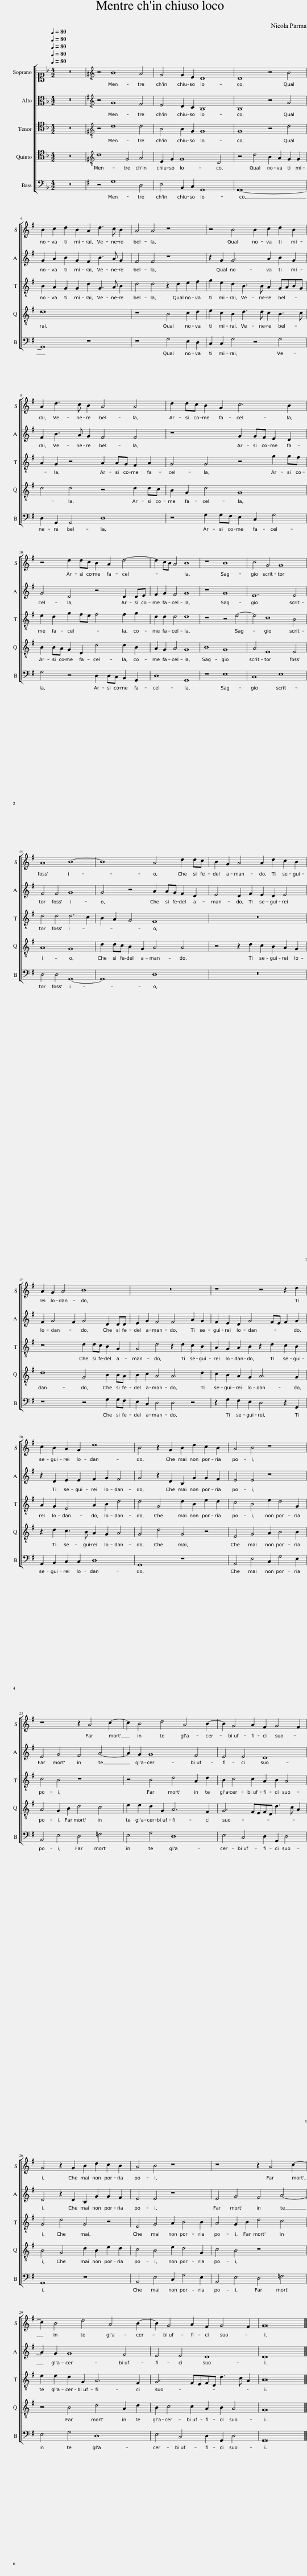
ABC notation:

X:1
%%score [ 1 2 [ 3 4 ] 5 ]
L:1/8
Q:1/4=80
M:4/2
I:linebreak $
K:F
V:1 alto1
V:2 alto
V:3 tenor
V:4 tenor
V:5 bass
V:1
 z16 |[K:G][K:treble] z4 B8 A4 | G4 G2 E2 D8 | D8 z4 B4 |$ B2 c2 d2 B2 A2 d3 c B2 | %5
 A4 A4 z8 | z4 B4 B2 c2 d2 B2 |$ A2 d3 c B2 A4 A4 | d2 dc B2 G2 c6 B2 |$ z4 d2 dc B2 A2 d4- | %10
 d2 cB A4 B8 | z8 B8 | c4 G4 G8 |$ A8 B8- | B8 A4 d2 dc | %15
 B2 G2 A4 A2 d2 c2 B2 |$ A2 G2 A4 B8 | z16 | z8 z4 z2 d2 |$ c2 B2 A2 G2 d8 | %20
 B4 z2 G2 B2 d2 c2 B2 | A4 B4 z8 |$ z8 z2 A4 c2- | c2 B4 d4 A4 B2- | B2 G4 A2 F2 G4 F2 |$ %25
 G4 z2 G2 B2 d2 c2 B2 | A4 B4 z8 | z8 z2 A4 c2- |$ c2 B4 d4 A4 B2- | B2 G4 A2 F2 G4 F2 | %30
 G16 |] %31
V:2
 z16 |[K:G][K:treble] z4 G8 F4 | E4 D2 C2 B,8 | B,8 z4 G4 |$ G2 A2 B2 G2 F2 B3 A G2 | %5
 F4 F4 z8 | z2 G2 G6 A2 B2 G2 |$ F2 B3 A G2 F4 F4 | z8 G2 GF E2 D2 |$ G4 D4 z4 D2 DE | %10
 F2 G2 F4 G8 | z8 G8 | E12 E4 |$ F4 F4 G8 | G4 z4 A2 AG F2 D2 | %15
 E4 D2 F2 E2 D2 E4 |$ F2 G4 F2 G4 D2 DD | E2 G2 F4 F4 A2 G2 | F2 E2 D2 G4 FE F2 G2 |$ z2 D2 E2 E2 F2 G2 F4 | %20
 G4 z2 D2 B,2 G2 G2 F2 | E4 E4 z8 |$ E4 G4 F4 A4- | A2 G2 G8 F4 | E4 E4 D8 |$ %25
 D4 z2 D2 B,2 G2 G2 F2 | E4 E4 z8 | E4 G4 F4 A4- |$ A2 G2 G8 F4 | E4 E4 D8 | %30
 D16 |] %31
V:3
 z16 |[K:G][K:treble-8] z4 d8 d4 | B4 B2 G2 G8 | G8 z4 d4 |$ B2 A2 G2 G2 d2 G3 A B2 | %5
 d4 d4 z2 d2 e2 f2 | g2 e2 d2 B3 B A2 GABG |$ A2 G2 z4 A2 AG F2 A2 | G4 G4 z4 g2 gf |$ e2 d2 g2 fe f4 f2 g2 | %10
 d2 d2 d4 d8 | z8 z4 e4- | e4 c8 B4 |$ d4 d4 d6 c2 | B2 A2 G4 F8 | %15
 z16 |$ z8 d2 dc B2 G2 | G4 d4 z2 d2 c2 B2 | A2 G2 A2 B2 z2 d2 c2 B2 |$ A2 G2 E4 A2 B2 d4 | %20
 d4 G4 d2 B2 e2 d2 | c4 B4 e2 d4 G2 |$ c4 B4 z8 | z4 B4 d4 A2 d2 | B2 c4 c2 A2 B2 A4 |$ %25
 G4 d4 G4 z4 | E4 G4 A2 B4 B2 | A4 G2 B2 d4 c4 |$ e2 e2 d2 G2 A6 F2 | G6 FEFD d3 c A2 | %30
 B16 |] %31
V:4
 z16 |[K:G][K:treble-8] d8 G4 A4 | E2 G2 G8 D4 | z4 d4 B2 A2 G2 G2 |$ d16 | %5
 z8 B4 c2 d2 | e2 c2 B2 d3 d c2 B3 c |$ d4 d4 z4 d2 dc | B2 G2 d4 G8 |$ B2 BA G2 D2 d4 d2 B2 | %10
 A2 G2 A4 G8 | B8 G8 | A4 E8 E4 |$ A8 G8 | d2 dc B2 G2 A4 A4 | %15
 z4 z2 d2 c2 B2 A2 G2 |$ d8 G4 B2 BA | B2 c2 A4 A6 d2 | c2 B2 A2 G2 A6 G2 |$ z2 d2 c3 B A2 G2 A4 | %20
 G4 d4 G4 z4 | E4 G4 A2 B4 B2 |$ A4 G2 B2 d4 c4 | e2 e2 d2 G2 A6 F2 | G6 FEFD d3 c A2 |$ %25
 B4 G4 d2 B2 e2 d2 | c4 B4 e2 d4 G2 | c4 B4 z8 |$ z4 B4 d4 A2 d2 | B2 c4 c2 A2 B2 A4 | %30
 G16 |] %31
V:5
 z16 |[K:G] z4 G,8 D,4 | E,4 B,,2 C,2 G,,8 | G,,16- |$ G,,8 z8 | %5
 z8 G,4 E,2 D,2 | C,2 C,2 G,4 z4 G,4 |$ D,2 G,,2 G,,4 D,8 | z4 G,2 G,F, E,2 C,2 G,4 |$ G,4 z4 D,2 D,C, B,,2 G,,2 | %10
 D,8 G,,8 | z8 E,8 | C,8 E,8 |$ D,4 D,4 G,,8- | G,,8 D,8 | %15
 z16 |$ z8 z4 G,2 G,F, | E,2 C,2 D,4 D,4 z4 | z2 G,2 F,2 E,2 D,4 z2 G,,2 |$ A,,2 B,,2 C,2 C,2 D,8 | %20
 G,,8 z8 | A,,4 E,4 C,2 G,4 E,2 |$ A,,4 E,4 D,4 =F,4 | E,4 G,4 D,8 | E,4 C,4 D,2 G,,2 D,4 |$ %25
 G,,8 z8 | A,,4 E,4 C,2 G,4 E,2 | A,,4 E,4 D,4 =F,4 |$ E,4 G,4 D,8 | E,4 C,4 D,2 G,,2 D,4 | %30
 G,,16 |] %31
